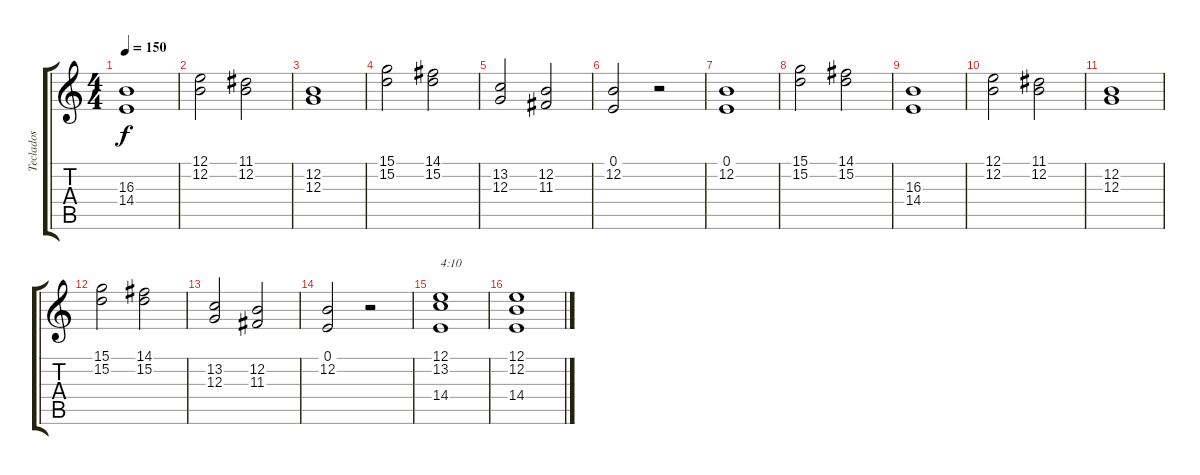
\track ("Teclados" "Teclados") {instrument synthstrings1}
\staff {score tabs}
\tuning (E4 B3 G3 D3 A2 E2) {hide}
\ts (4 4)
\tempo 150
\clef g2
\ks c
(16.3 14.4).1{dy f} |
(12.1 12.2).2 (11.1 12.2).2 |
(12.2 12.3).1 |
(15.1 15.2).2 (14.1 15.2).2 |
(13.2 12.3).2 (12.2 11.3).2 |
(0.1 12.2).2 r.2 |
(0.1 12.2).1 |
(15.1 15.2).2 (14.1 15.2).2 |
(16.3 14.4).1 |
(12.1 12.2).2 (11.1 12.2).2 |
(12.2 12.3).1 |
(15.1 15.2).2 (14.1 15.2).2 |
(13.2 12.3).2 (12.2 11.3).2 |
(0.1 12.2).2 r.2 |
(12.1 13.2 14.4).1{txt "4:10"} |
(12.1 12.2 14.4).1
